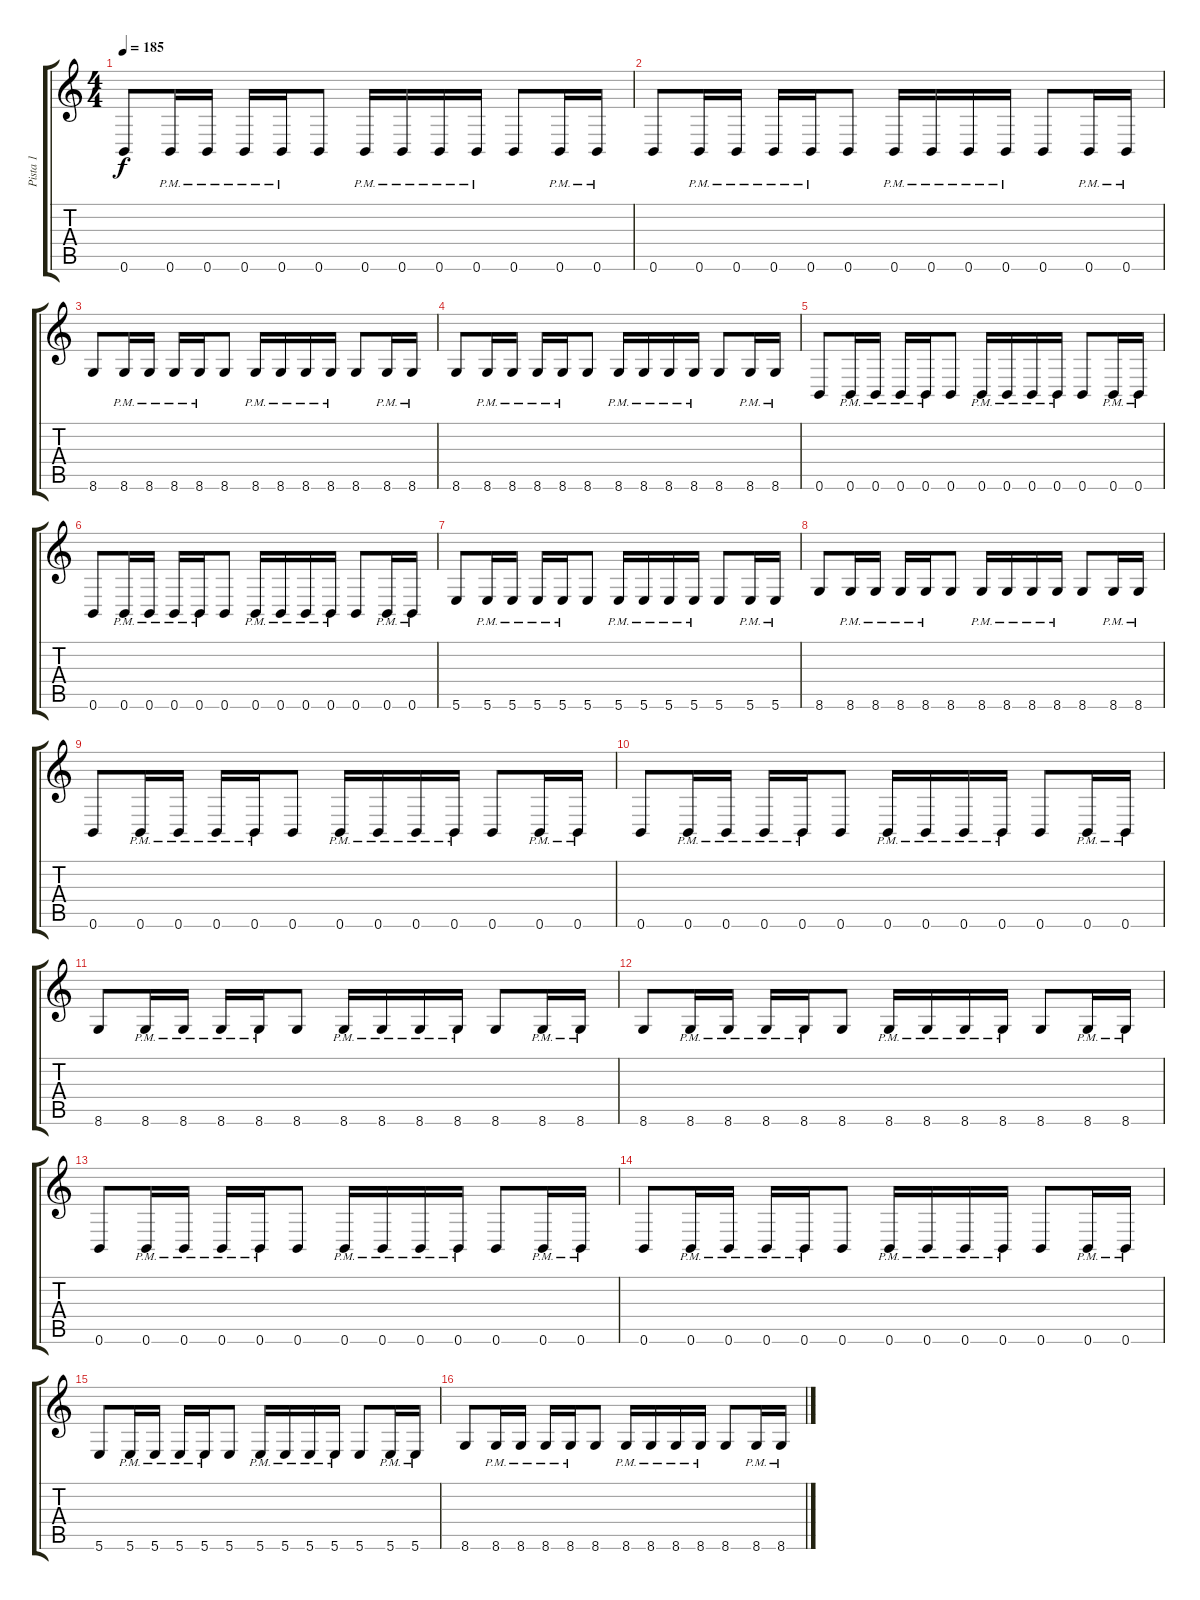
\track ("Pista 1" "Pista 1") {instrument distortionguitar}
\staff {score tabs}
\tuning (Db4 Ab3 E3 B2 Gb2 B1) {hide}
\ts (4 4)
\tempo 185
\clef g2
\ks c
0.6.8{dy f} 0.6{pm}.16 0.6{pm}.16 0.6{pm}.16 0.6{pm}.16 0.6.8 0.6{pm}.16 0.6{pm}.16 0.6{pm}.16 0.6{pm}.16 0.6.8 0.6{pm}.16 0.6{pm}.16 |
0.6.8 0.6{pm}.16 0.6{pm}.16 0.6{pm}.16 0.6{pm}.16 0.6.8 0.6{pm}.16 0.6{pm}.16 0.6{pm}.16 0.6{pm}.16 0.6.8 0.6{pm}.16 0.6{pm}.16 |
8.6.8 8.6{pm}.16 8.6{pm}.16 8.6{pm}.16 8.6{pm}.16 8.6.8 8.6{pm}.16 8.6{pm}.16 8.6{pm}.16 8.6{pm}.16 8.6.8 8.6{pm}.16 8.6{pm}.16 |
8.6.8 8.6{pm}.16 8.6{pm}.16 8.6{pm}.16 8.6{pm}.16 8.6.8 8.6{pm}.16 8.6{pm}.16 8.6{pm}.16 8.6{pm}.16 8.6.8 8.6{pm}.16 8.6{pm}.16 |
0.6.8 0.6{pm}.16 0.6{pm}.16 0.6{pm}.16 0.6{pm}.16 0.6.8 0.6{pm}.16 0.6{pm}.16 0.6{pm}.16 0.6{pm}.16 0.6.8 0.6{pm}.16 0.6{pm}.16 |
0.6.8 0.6{pm}.16 0.6{pm}.16 0.6{pm}.16 0.6{pm}.16 0.6.8 0.6{pm}.16 0.6{pm}.16 0.6{pm}.16 0.6{pm}.16 0.6.8 0.6{pm}.16 0.6{pm}.16 |
5.6.8 5.6{pm}.16 5.6{pm}.16 5.6{pm}.16 5.6{pm}.16 5.6.8 5.6{pm}.16 5.6{pm}.16 5.6{pm}.16 5.6{pm}.16 5.6.8 5.6{pm}.16 5.6{pm}.16 |
8.6.8 8.6{pm}.16 8.6{pm}.16 8.6{pm}.16 8.6{pm}.16 8.6.8 8.6{pm}.16 8.6{pm}.16 8.6{pm}.16 8.6{pm}.16 8.6.8 8.6{pm}.16 8.6{pm}.16 |
0.6.8 0.6{pm}.16 0.6{pm}.16 0.6{pm}.16 0.6{pm}.16 0.6.8 0.6{pm}.16 0.6{pm}.16 0.6{pm}.16 0.6{pm}.16 0.6.8 0.6{pm}.16 0.6{pm}.16 |
0.6.8 0.6{pm}.16 0.6{pm}.16 0.6{pm}.16 0.6{pm}.16 0.6.8 0.6{pm}.16 0.6{pm}.16 0.6{pm}.16 0.6{pm}.16 0.6.8 0.6{pm}.16 0.6{pm}.16 |
8.6.8 8.6{pm}.16 8.6{pm}.16 8.6{pm}.16 8.6{pm}.16 8.6.8 8.6{pm}.16 8.6{pm}.16 8.6{pm}.16 8.6{pm}.16 8.6.8 8.6{pm}.16 8.6{pm}.16 |
8.6.8 8.6{pm}.16 8.6{pm}.16 8.6{pm}.16 8.6{pm}.16 8.6.8 8.6{pm}.16 8.6{pm}.16 8.6{pm}.16 8.6{pm}.16 8.6.8 8.6{pm}.16 8.6{pm}.16 |
0.6.8 0.6{pm}.16 0.6{pm}.16 0.6{pm}.16 0.6{pm}.16 0.6.8 0.6{pm}.16 0.6{pm}.16 0.6{pm}.16 0.6{pm}.16 0.6.8 0.6{pm}.16 0.6{pm}.16 |
0.6.8 0.6{pm}.16 0.6{pm}.16 0.6{pm}.16 0.6{pm}.16 0.6.8 0.6{pm}.16 0.6{pm}.16 0.6{pm}.16 0.6{pm}.16 0.6.8 0.6{pm}.16 0.6{pm}.16 |
5.6.8 5.6{pm}.16 5.6{pm}.16 5.6{pm}.16 5.6{pm}.16 5.6.8 5.6{pm}.16 5.6{pm}.16 5.6{pm}.16 5.6{pm}.16 5.6.8 5.6{pm}.16 5.6{pm}.16 |
8.6.8 8.6{pm}.16 8.6{pm}.16 8.6{pm}.16 8.6{pm}.16 8.6.8 8.6{pm}.16 8.6{pm}.16 8.6{pm}.16 8.6{pm}.16 8.6.8 8.6{pm}.16 8.6{pm}.16
